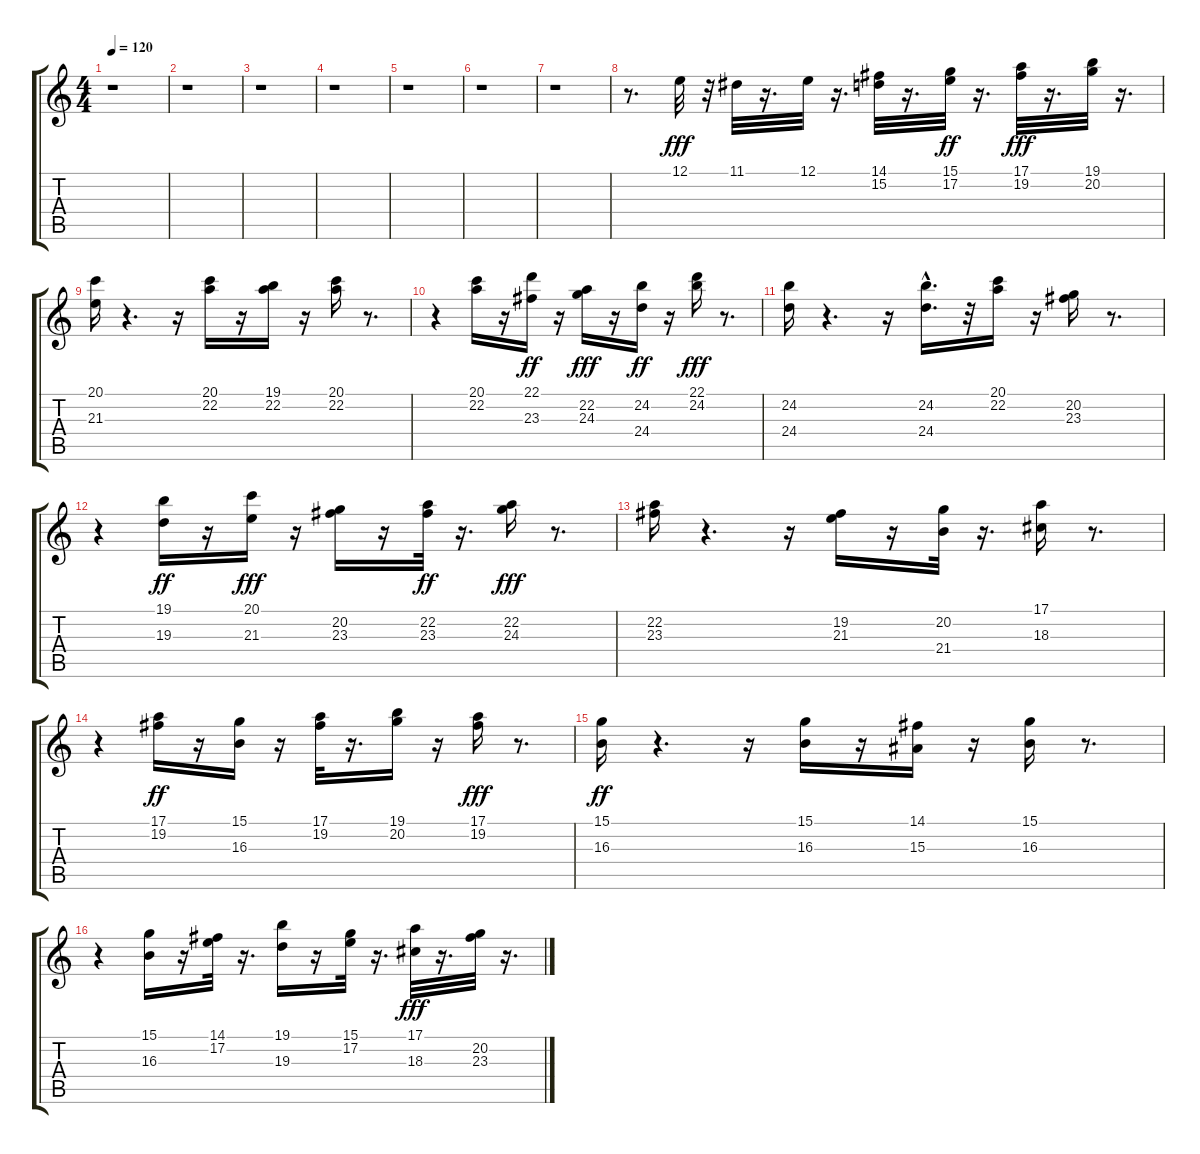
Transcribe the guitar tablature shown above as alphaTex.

\track "" {instrument honkytonkpiano}
\staff {score tabs}
\tuning (E4 B3 G3 D3 A2 E2) {hide}
\ts (4 4)
\tempo 120
\clef g2
\ks c
r.1{dy f} |
r.1 |
r.1 |
r.1 |
r.1 |
r.1 |
r.1 |
r.8{d} 12.1.32{dy fff} r.32 11.1.32 r.16{d} 12.1.32 r.16{d} (14.1 15.2).32 r.16{d} (15.1 17.2).32{dy ff} r.16{d} (17.1 19.2).32{dy fff} r.16{d} (19.1 20.2).32 r.16{d} |
(20.1 21.3).16 r.4{d} r.16 (20.1 22.2).16 r.16 (19.1 22.2).16 r.16 (20.1 22.2).16 r.8{d} |
r.4 (20.1 22.2).16 r.16 (22.1 23.3).16{dy ff} r.16 (22.2 24.3).16{dy fff} r.16 (24.2 24.4).16{dy ff} r.16 (22.1 24.2).16{dy fff} r.8{d} |
(24.2 24.4).16 r.4{d} r.16 (24.2 24.4{hac}).16{d} r.32 (20.1 22.2).16 r.16 (20.2 23.3).16 r.8{d} |
r.4 (19.1 19.3).16{dy ff} r.16 (20.1 21.3).16{dy fff} r.16 (20.2 23.3).16 r.16 (22.2 23.3).32{dy ff} r.16{d} (22.2 24.3).16{dy fff} r.8{d} |
(22.2 23.3).16 r.4{d} r.16 (19.2 21.3).16 r.16 (20.2 21.4).32 r.16{d} (17.1 18.3).16 r.8{d} |
r.4 (17.1 19.2).16{dy ff} r.16 (15.1 16.3).16 r.16 (17.1 19.2).32 r.16{d} (19.1 20.2).16 r.16 (17.1 19.2).16{dy fff} r.8{d} |
(15.1 16.3).16{dy ff} r.4{d} r.16 (15.1 16.3).16 r.16 (14.1 15.3).16 r.16 (15.1 16.3).16 r.8{d} |
r.4 (15.1 16.3).16 r.16 (14.1 17.2).32 r.16{d} (19.1 19.3).16 r.16 (15.1 17.2).32 r.16{d} (17.1 18.3).32{dy fff} r.16{d} (20.2 23.3).32 r.16{d}
